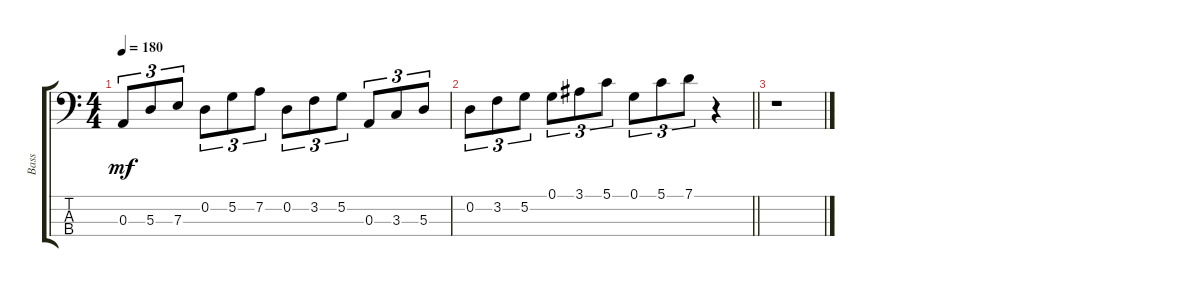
\track ("Bass" "Bass") {instrument electricbassfinger}
\staff {score tabs}
\tuning (G2 D2 A1 D1) {hide}
\ts (4 4)
\tempo 180
\clef f4
\ks c
0.3.8{tu (3 2) dy mf} 5.3.8{tu (3 2)} 7.3.8{tu (3 2)} 0.2.8{tu (3 2)} 5.2.8{tu (3 2)} 7.2.8{tu (3 2)} 0.2.8{tu (3 2)} 3.2.8{tu (3 2)} 5.2.8{tu (3 2)} 0.3.8{tu (3 2)} 3.3.8{tu (3 2)} 5.3.8{tu (3 2)} |
\barLineRight lightlight
0.2.8{tu (3 2)} 3.2.8{tu (3 2)} 5.2.8{tu (3 2)} 0.1.8{tu (3 2)} 3.1.8{tu (3 2)} 5.1.8{tu (3 2)} 0.1.8{tu (3 2)} 5.1.8{tu (3 2)} 7.1.8{tu (3 2)} r.4 |
r.1
